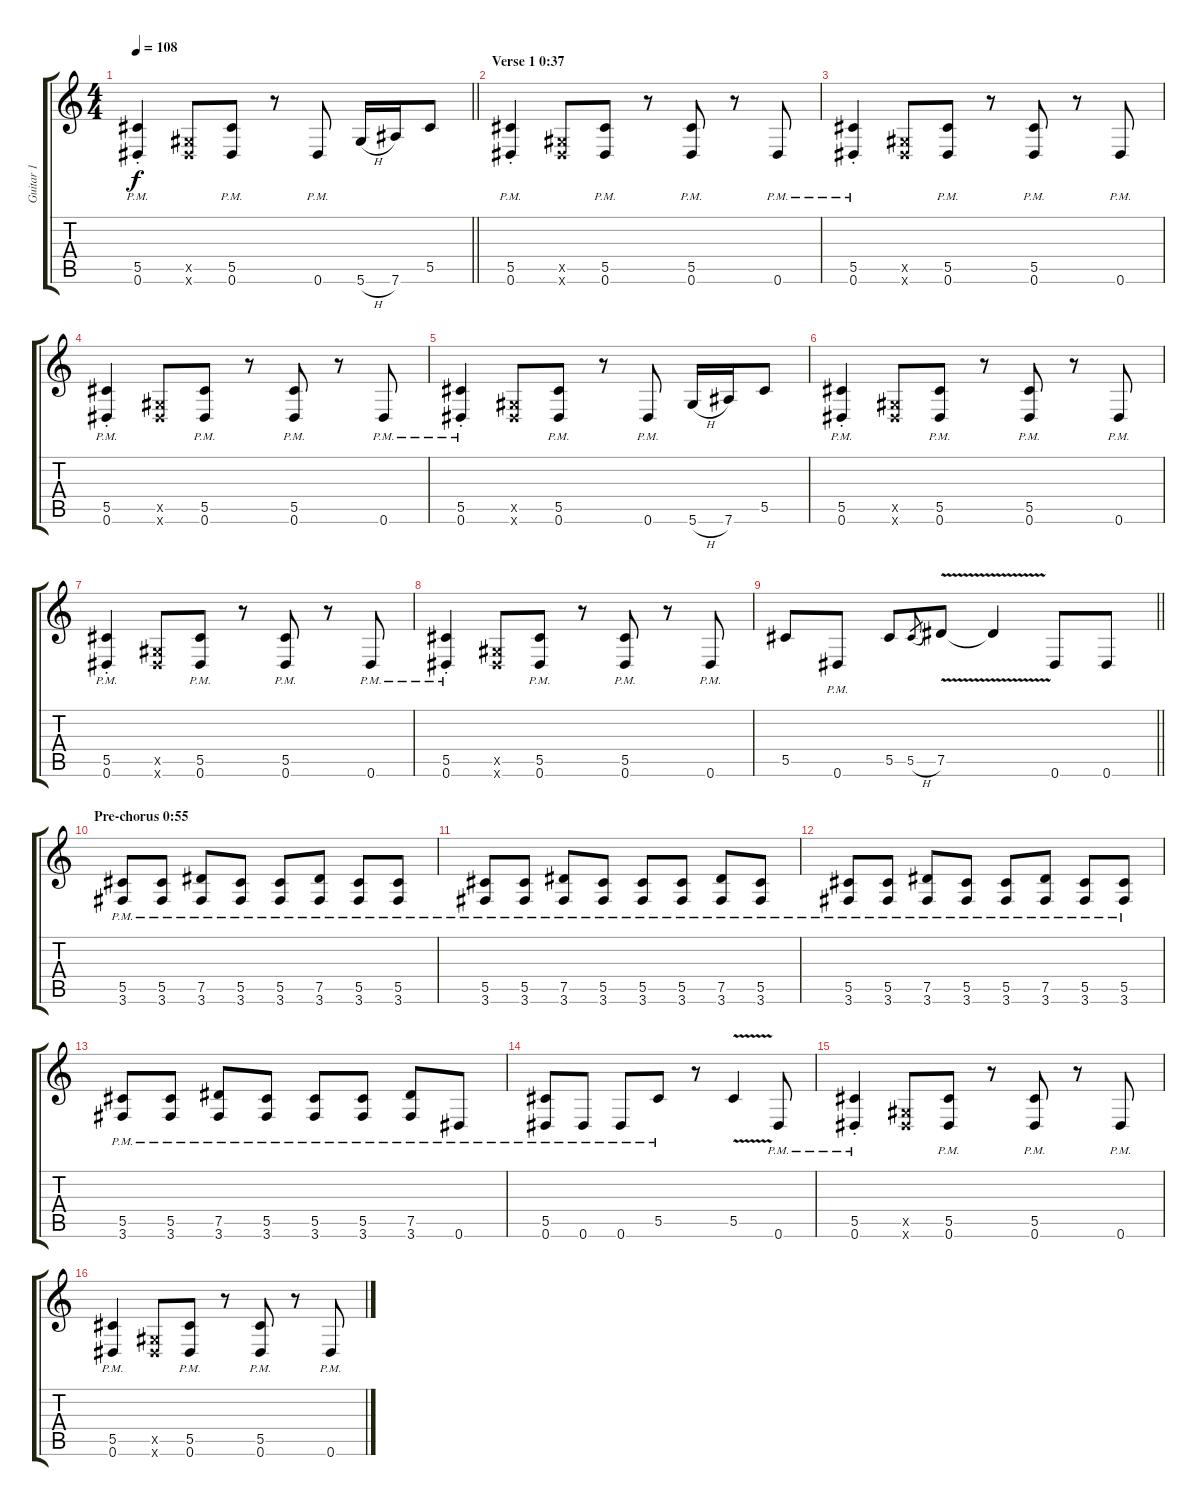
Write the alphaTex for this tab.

\track ("Guitar 1" "Guitar 1") {instrument distortionguitar}
\staff {score tabs}
\tuning (Eb4 Bb3 Gb3 Db3 Ab2 Eb2) {hide}
\ts (4 4)
\tempo 108
\clef g2
\barLineRight lightlight
\ks c
(5.5{pm st} 0.6{pm st}).4{dy f} (0.5{x} 0.6{x}).8 (5.5{pm} 0.6{pm}).8 r.8 0.6{pm}.8 5.6{h}.16 7.6.16 5.5.8 |
\section ("" "Verse 1 0:37")
(5.5{pm st} 0.6{pm st}).4 (0.5{x} 0.6{x}).8 (5.5{pm} 0.6{pm}).8 r.8 (5.5{pm} 0.6{pm}).8 r.8 0.6{pm}.8 |
(5.5{pm st} 0.6{pm st}).4 (0.5{x} 0.6{x}).8 (5.5{pm} 0.6{pm}).8 r.8 (5.5{pm} 0.6{pm}).8 r.8 0.6{pm}.8 |
(5.5{pm st} 0.6{pm st}).4 (0.5{x} 0.6{x}).8 (5.5{pm} 0.6{pm}).8 r.8 (5.5{pm} 0.6{pm}).8 r.8 0.6{pm}.8 |
(5.5{pm st} 0.6{pm st}).4 (0.5{x} 0.6{x}).8 (5.5{pm} 0.6{pm}).8 r.8 0.6{pm}.8 5.6{h}.16 7.6.16 5.5.8 |
(5.5{pm st} 0.6{pm st}).4 (0.5{x} 0.6{x}).8 (5.5{pm} 0.6{pm}).8 r.8 (5.5{pm} 0.6{pm}).8 r.8 0.6{pm}.8 |
(5.5{pm st} 0.6{pm st}).4 (0.5{x} 0.6{x}).8 (5.5{pm} 0.6{pm}).8 r.8 (5.5{pm} 0.6{pm}).8 r.8 0.6{pm}.8 |
(5.5{pm st} 0.6{pm st}).4 (0.5{x} 0.6{x}).8 (5.5{pm} 0.6{pm}).8 r.8 (5.5{pm} 0.6{pm}).8 r.8 0.6{pm}.8 |
\barLineRight lightlight
5.5.8 0.6{pm}.8 5.5.8 5.5{h}.8{gr} 7.5{v}.8 7.5{v t}.4 0.6.8 0.6.8 |
\section ("" "Pre-chorus 0:55")
(5.5{pm} 3.6{pm}).8 (5.5{pm} 3.6{pm}).8 (7.5{pm} 3.6{pm}).8 (5.5{pm} 3.6{pm}).8 (5.5{pm} 3.6{pm}).8 (7.5{pm} 3.6{pm}).8 (5.5{pm} 3.6{pm}).8 (5.5{pm} 3.6{pm}).8 |
(5.5{pm} 3.6{pm}).8 (5.5{pm} 3.6{pm}).8 (7.5{pm} 3.6{pm}).8 (5.5{pm} 3.6{pm}).8 (5.5{pm} 3.6{pm}).8 (5.5{pm} 3.6{pm}).8 (7.5{pm} 3.6{pm}).8 (5.5{pm} 3.6{pm}).8 |
(5.5{pm} 3.6{pm}).8 (5.5{pm} 3.6{pm}).8 (7.5{pm} 3.6{pm}).8 (5.5{pm} 3.6{pm}).8 (5.5{pm} 3.6{pm}).8 (7.5{pm} 3.6{pm}).8 (5.5{pm} 3.6{pm}).8 (5.5{pm} 3.6{pm}).8 |
(5.5{pm} 3.6{pm}).8 (5.5{pm} 3.6{pm}).8 (7.5{pm} 3.6{pm}).8 (5.5{pm} 3.6{pm}).8 (5.5{pm} 3.6{pm}).8 (5.5{pm} 3.6{pm}).8 (7.5{pm} 3.6{pm}).8 0.6{pm}.8 |
(5.5{pm} 0.6).8 0.6{pm}.8 0.6{pm}.8 5.5{pm}.8 r.8 5.5{v}.4 0.6{pm}.8 |
(5.5{pm st} 0.6{pm st}).4 (0.5{x} 0.6{x}).8 (5.5{pm} 0.6{pm}).8 r.8 (5.5{pm} 0.6{pm}).8 r.8 0.6{pm}.8 |
(5.5{pm} 0.6{pm}).4 (0.5{x} 0.6{x}).8 (5.5{pm} 0.6{pm}).8 r.8 (5.5{pm} 0.6{pm}).8 r.8 0.6{pm}.8
